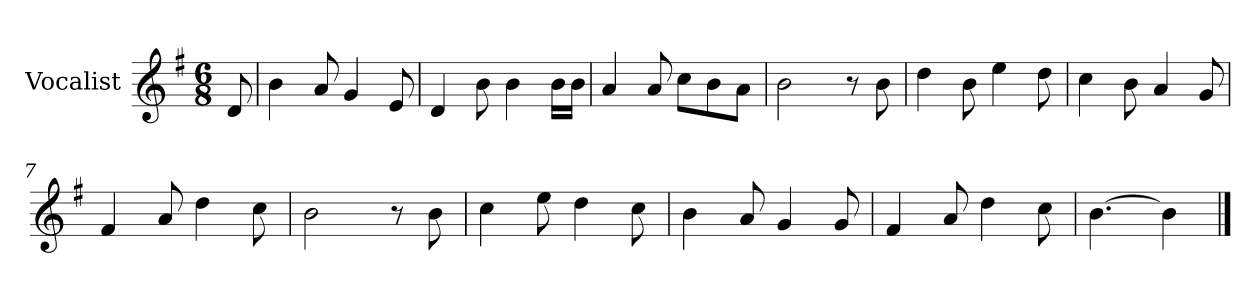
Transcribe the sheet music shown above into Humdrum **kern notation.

**kern
*part1
*staff1
*I"Vocalist
*k[f#]
*G:
*M6/8
=
8d
=1
4b
8a
4g
8e
=2
4d
8b
4b
16bLL
16bJJ
=3
4a
8a
8ccL
8b
8aJ
=4
2b
8r
8b
=5
4dd
8b
4ee
8dd
=6
4cc
8b
4a
8g
=7
4f#
8a
4dd
8cc
=8
2b
8r
8b
=9
4cc
8ee
4dd
8cc
=10
4b
8a
4g
8g
=11
4f#
8a
4dd
8cc
=12
[4.b
4b]
==
*-
